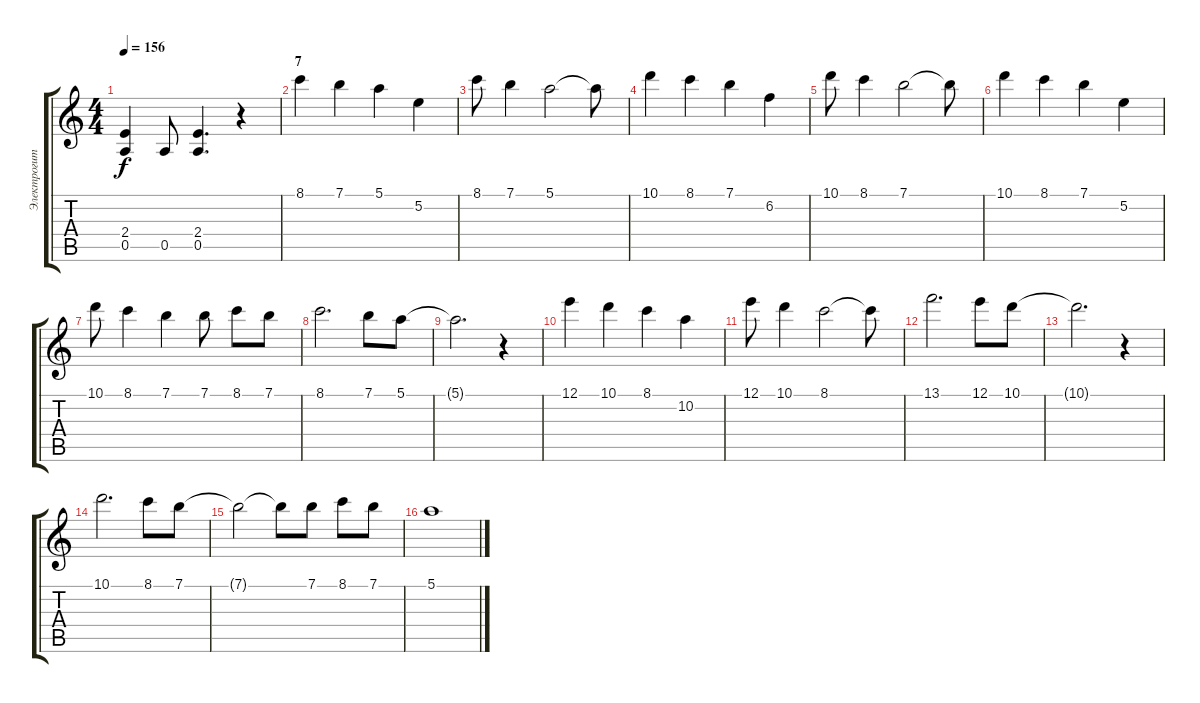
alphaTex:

\track ("Электрогитара" "Электрогит") {instrument distortionguitar}
\staff {score tabs}
\tuning (E4 B3 G3 D3 A2 E2) {hide}
\ts (4 4)
\tempo 156
\clef g2
\ks c
(2.4 0.5).4{dy f} 0.5.8 (2.4 0.5).4{d} r.4 |
\section ("" "7")
8.1.4{volume 14 balance 4} 7.1.4 5.1.4 5.2.4 |
8.1.8 7.1.4 5.1.2 5.1{t}.8 |
10.1.4 8.1.4 7.1.4 6.2.4 |
10.1.8 8.1.4 7.1.2 7.1{t}.8 |
10.1.4 8.1.4 7.1.4 5.2.4 |
10.1.8 8.1.4 7.1.4 7.1.8 8.1.8 7.1.8 |
8.1.2{d} 7.1.8 5.1.8 |
5.1{t}.2{d} r.4 |
12.1.4 10.1.4 8.1.4 10.2.4 |
12.1.8 10.1.4 8.1.2 8.1{t}.8 |
13.1.2{d} 12.1.8 10.1.8 |
10.1{t}.2{d} r.4 |
10.1.2{d} 8.1.8 7.1.8 |
7.1{t}.2 7.1{t}.8 7.1.8 8.1.8 7.1.8 |
5.1.1
